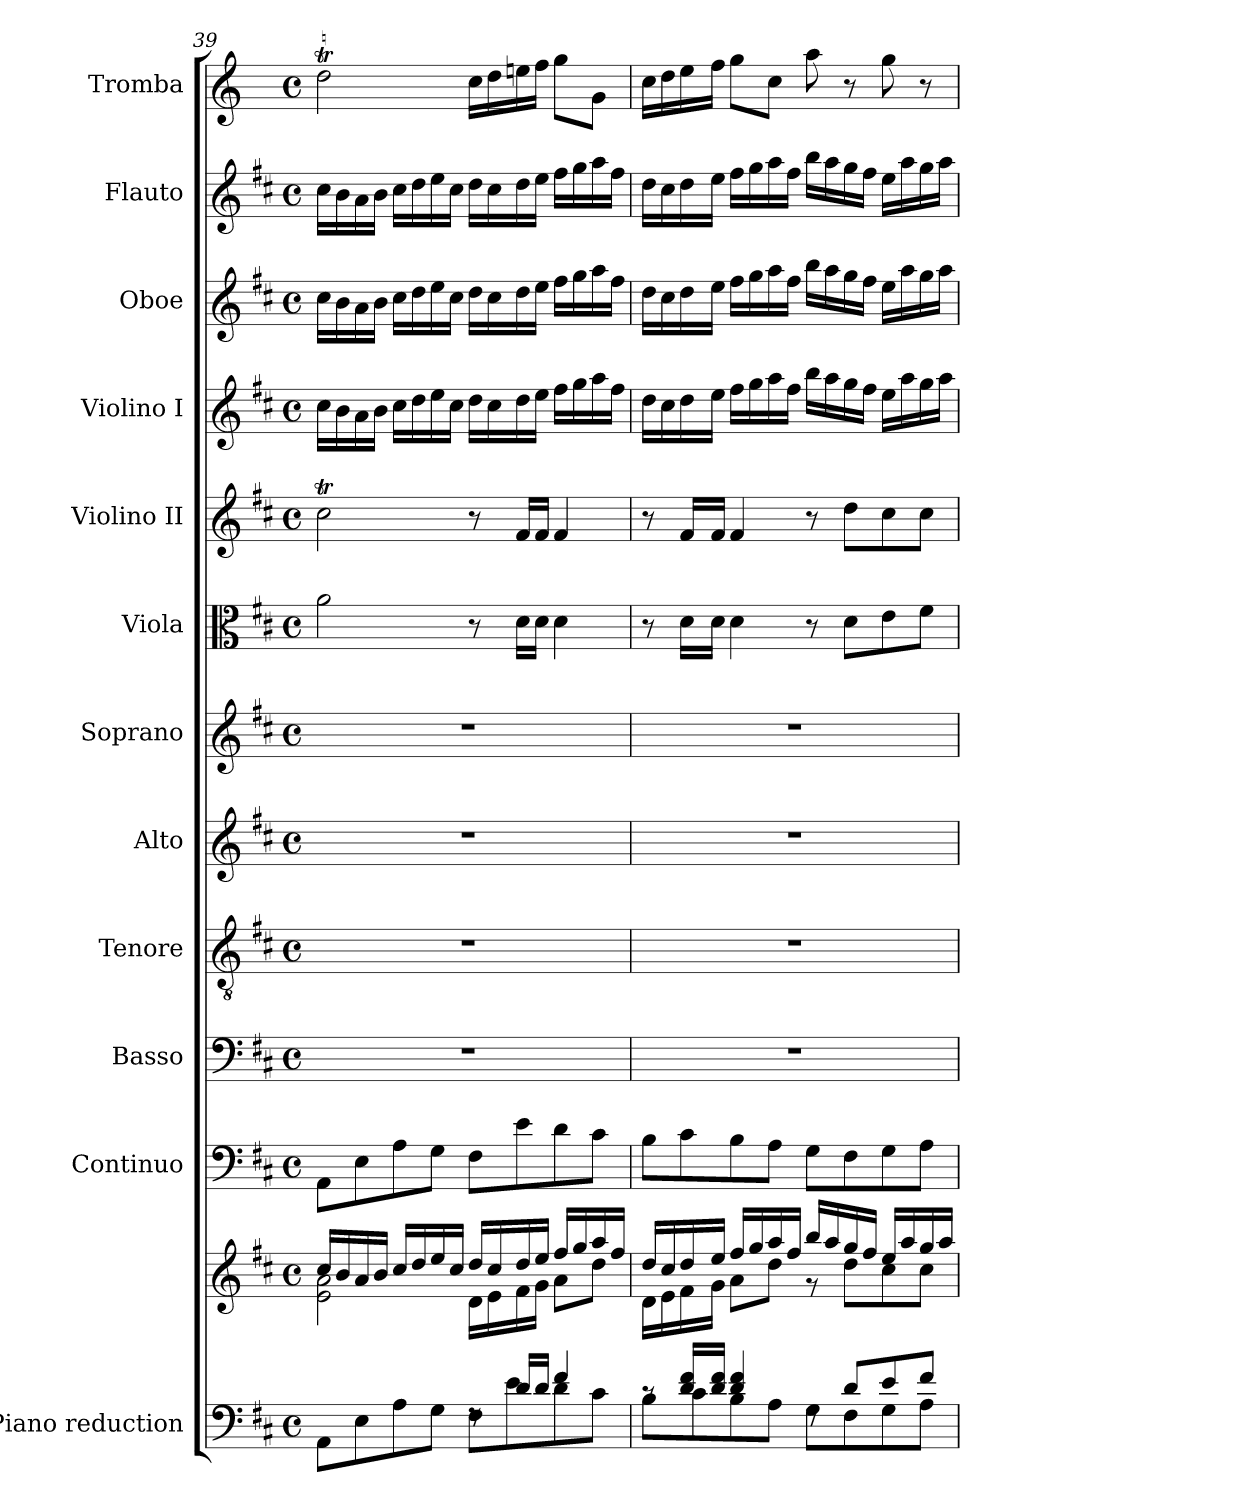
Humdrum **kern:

**kern	**kern	**kern	**kern	**kern	**kern	**kern	**kern	**kern	**kern	**kern	**kern	**kern
*part12	*part12	*part11	*part10	*part9	*part8	*part7	*part6	*part5	*part4	*part3	*part2	*part1
*staff13	*staff12	*staff11	*staff10	*staff9	*staff8	*staff7	*staff6	*staff5	*staff4	*staff3	*staff2	*staff1
*I"Piano reduction	*	*I"Continuo	*I"Basso	*I"Tenore	*I"Alto	*I"Soprano	*I"Viola	*I"Violino II	*I"Violino I	*I"Oboe	*I"Flauto	*I"Tromba
*I'Pno	*	*	*	*	*	*	*I'Vla	*I'Vln	*I'Vln	*I'Ob	*I'Fl	*
*clefF4	*clefG2	*clefF4	*clefF4	*clefGv2	*clefG2	*clefG2	*clefC3	*clefG2	*clefG2	*clefG2	*clefG2	*clefG2
*	*	*	*	*	*	*	*	*	*	*	*	*ITrd-1c-2
*k[f#c#]	*k[f#c#]	*k[f#c#]	*k[f#c#]	*k[f#c#]	*k[f#c#]	*k[f#c#]	*k[f#c#]	*k[f#c#]	*k[f#c#]	*k[f#c#]	*k[f#c#]	*k[f#c#]
*M4/4	*M4/4	*M4/4	*M4/4	*M4/4	*M4/4	*M4/4	*M4/4	*M4/4	*M4/4	*M4/4	*M4/4	*M4/4
*met(c)	*met(c)	*met(c)	*met(c)	*met(c)	*met(c)	*met(c)	*met(c)	*met(c)	*met(c)	*met(c)	*met(c)	*met(c)
=39	=39	=39	=39	=39	=39	=39	=39	=39	=39	=39	=39	=39
*^	*^	*	*	*	*	*	*	*	*	*	*	*
2ryy	8AA\L	16cc#/LL	2e\ 2a\	8AA\L	1r	1r	1r	1r	2a\	2cc#t\	16cc#\LL	16cc#\LL	16cc#\LL	2eet\
.	.	16b/	.	.	.	.	.	.	.	.	16b\	16b\	16b\	.
.	8E\	16a/	.	8E\	.	.	.	.	.	.	16a\	16a\	16a\	.
.	.	16b/JJ	.	.	.	.	.	.	.	.	16b\JJ	16b\JJ	16b\JJ	.
.	8A\	16cc#/LL	.	8A\	.	.	.	.	.	.	16cc#\LL	16cc#\LL	16cc#\LL	.
.	.	16dd/	.	.	.	.	.	.	.	.	16dd\	16dd\	16dd\	.
.	8G\J	16ee/	.	8G\J	.	.	.	.	.	.	16ee\	16ee\	16ee\	.
.	.	16cc#/JJ	.	.	.	.	.	.	.	.	16cc#\JJ	16cc#\JJ	16cc#\JJ	.
8rF	8F#\L	16dd/LL	16d\LL	8F#\L	.	.	.	.	8r	8r	16dd\LL	16dd\LL	16dd\LL	16dd\LL
.	.	16cc#/	16e\	.	.	.	.	.	.	.	16cc#\	16cc#\	16cc#\	16ee\
16d/LL	8e\	16dd/	16f#\	8e\	.	.	.	.	16d\LL	16f#/LL	16dd\	16dd\	16dd\	16ff#\
16d/JJ	.	16ee/JJ	16g\JJ	.	.	.	.	.	16d\JJ	16f#/JJ	16ee\JJ	16ee\JJ	16ee\JJ	16gg\JJ
4f#/	8d\	16ff#/LL	8a\L	8d\	.	.	.	.	4d\	4f#/	16ff#\LL	16ff#\LL	16ff#\LL	8aa\L
.	.	16gg/	.	.	.	.	.	.	.	.	16gg\	16gg\	16gg\	.
.	8c#\J	16aa/	8dd\J	8c#\J	.	.	.	.	.	.	16aa\	16aa\	16aa\	8a\J
.	.	16ff#/JJ	.	.	.	.	.	.	.	.	16ff#\JJ	16ff#\JJ	16ff#\JJ	.
=40	=40	=40	=40	=40	=40	=40	=40	=40	=40	=40	=40	=40	=40	=40
8rc	8B\L	16dd/LL	16d\LL	8B\L	1r	1r	1r	1r	8r	8r	16dd\LL	16dd\LL	16dd\LL	16dd\LL
.	.	16cc#/	16e\	.	.	.	.	.	.	.	16cc#\	16cc#\	16cc#\	16ee\
16d/ 16f#/LL	8c#\	16dd/	16f#\	8c#\	.	.	.	.	16d\LL	16f#/LL	16dd\	16dd\	16dd\	16ff#\
16d/ 16f#/JJ	.	16ee/JJ	16g\JJ	.	.	.	.	.	16d\JJ	16f#/JJ	16ee\JJ	16ee\JJ	16ee\JJ	16gg\JJ
4d/ 4f#/	8B\	16ff#/LL	8a\L	8B\	.	.	.	.	4d\	4f#/	16ff#\LL	16ff#\LL	16ff#\LL	8aa\L
.	.	16gg/	.	.	.	.	.	.	.	.	16gg\	16gg\	16gg\	.
.	8A\J	16aa/	8dd\J	8A\J	.	.	.	.	.	.	16aa\	16aa\	16aa\	8dd\J
.	.	16ff#/JJ	.	.	.	.	.	.	.	.	16ff#\JJ	16ff#\JJ	16ff#\JJ	.
8rF	8G\L	16bb/LL	8r	8G\L	.	.	.	.	8r	8r	16bb\LL	16bb\LL	16bb\LL	8bb\
.	.	16aa/	.	.	.	.	.	.	.	.	16aa\	16aa\	16aa\	.
8d/L	8F#\	16gg/	8dd\L	8F#\	.	.	.	.	8d\L	8dd\L	16gg\	16gg\	16gg\	8r
.	.	16ff#/JJ	.	.	.	.	.	.	.	.	16ff#\JJ	16ff#\JJ	16ff#\JJ	.
8e/	8G\	16ee/LL	8cc#\	8G\	.	.	.	.	8e\	8cc#\	16ee\LL	16ee\LL	16ee\LL	8aa\
.	.	16aa/	.	.	.	.	.	.	.	.	16aa\	16aa\	16aa\	.
8f#/J	8A\J	16gg/	8cc#\J	8A\J	.	.	.	.	8f#\J	8cc#\J	16gg\	16gg\	16gg\	8r
.	.	16aa/JJ	.	.	.	.	.	.	.	.	16aa\JJ	16aa\JJ	16aa\JJ	.
*v	*v	*	*	*	*	*	*	*	*	*	*	*	*	*
*	*v	*v	*	*	*	*	*	*	*	*	*	*	*
=	=	=	=	=	=	=	=	=	=	=	=	=
*-	*-	*-	*-	*-	*-	*-	*-	*-	*-	*-	*-	*-
